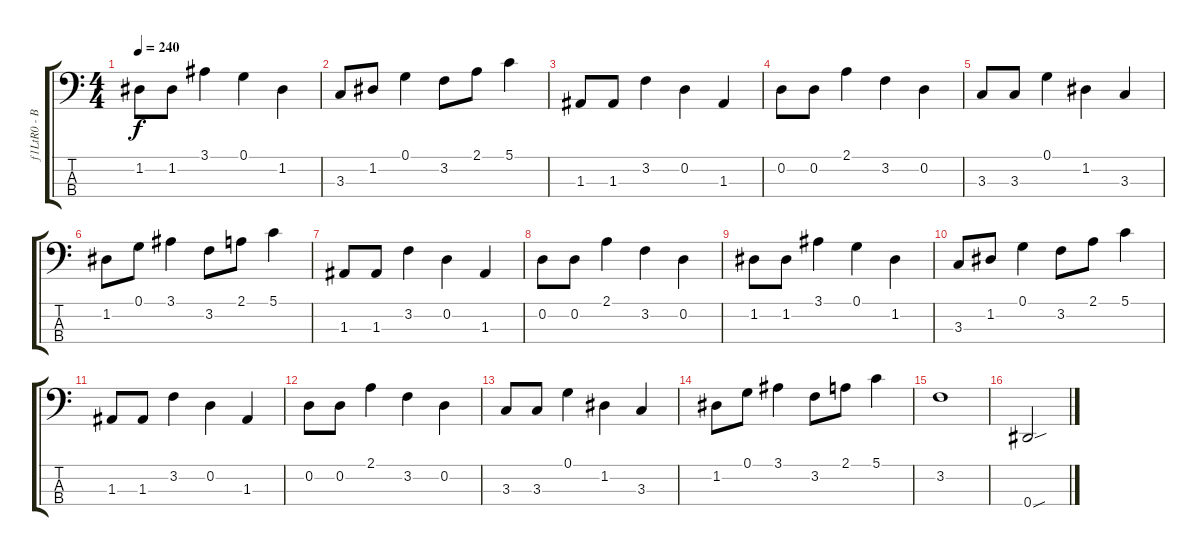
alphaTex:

\track ("f1LtR0 - Bass" "f1LtR0 - B") {instrument electricbassfinger}
\staff {score tabs}
\tuning (G2 D2 A1 Eb1) {hide}
\ts (4 4)
\tempo 240
\clef f4
\ks c
1.2.8{dy f} 1.2.8 3.1.4 0.1.4 1.2.4 |
3.3.8 1.2.8 0.1.4 3.2.8 2.1.8 5.1.4 |
1.3.8 1.3.8 3.2.4 0.2.4 1.3.4 |
0.2.8 0.2.8 2.1.4 3.2.4 0.2.4 |
3.3.8 3.3.8 0.1.4 1.2.4 3.3.4 |
1.2.8 0.1.8 3.1.4 3.2.8 2.1.8 5.1.4 |
1.3.8 1.3.8 3.2.4 0.2.4 1.3.4 |
0.2.8 0.2.8 2.1.4 3.2.4 0.2.4 |
1.2.8 1.2.8 3.1.4 0.1.4 1.2.4 |
3.3.8 1.2.8 0.1.4 3.2.8 2.1.8 5.1.4 |
1.3.8 1.3.8 3.2.4 0.2.4 1.3.4 |
0.2.8 0.2.8 2.1.4 3.2.4 0.2.4 |
3.3.8 3.3.8 0.1.4 1.2.4 3.3.4 |
1.2.8 0.1.8 3.1.4 3.2.8 2.1.8 5.1.4 |
3.2.1 |
0.4{sou}.2
